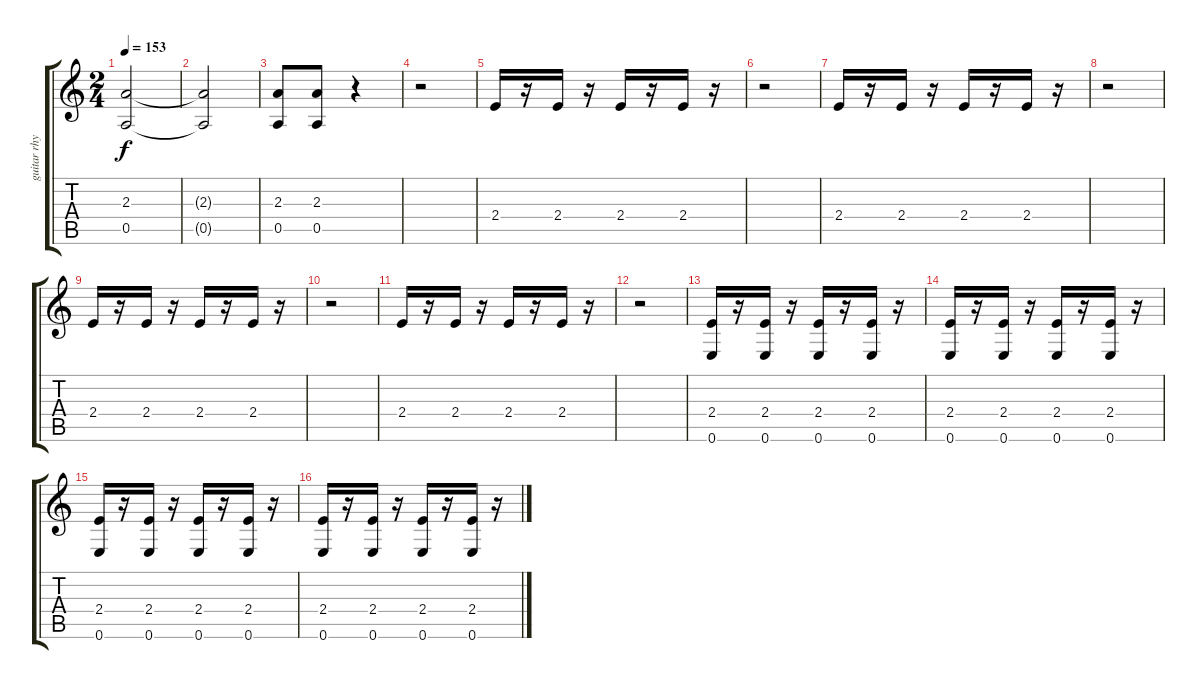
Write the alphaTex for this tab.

\track ("guitar rhythm right" "guitar rhy") {instrument distortionguitar}
\staff {score tabs}
\tuning (E4 B3 G3 D3 A2 E2) {hide}
\ts (2 4)
\tempo 153
\clef g2
\ks c
(2.3 0.5).2{dy f} |
(2.3{t} 0.5{t}).2 |
(2.3 0.5).8 (2.3 0.5).8 r.4 |
r.2 |
2.4.16 r.16 2.4.16 r.16 2.4.16 r.16 2.4.16 r.16 |
r.2 |
2.4.16 r.16 2.4.16 r.16 2.4.16 r.16 2.4.16 r.16 |
r.2 |
2.4.16 r.16 2.4.16 r.16 2.4.16 r.16 2.4.16 r.16 |
r.2 |
2.4.16 r.16 2.4.16 r.16 2.4.16 r.16 2.4.16 r.16 |
r.2 |
(2.4 0.6).16 r.16 (2.4 0.6).16 r.16 (2.4 0.6).16 r.16 (2.4 0.6).16 r.16 |
(2.4 0.6).16 r.16 (2.4 0.6).16 r.16 (2.4 0.6).16 r.16 (2.4 0.6).16 r.16 |
(2.4 0.6).16 r.16 (2.4 0.6).16 r.16 (2.4 0.6).16 r.16 (2.4 0.6).16 r.16 |
(2.4 0.6).16 r.16 (2.4 0.6).16 r.16 (2.4 0.6).16 r.16 (2.4 0.6).16 r.16
